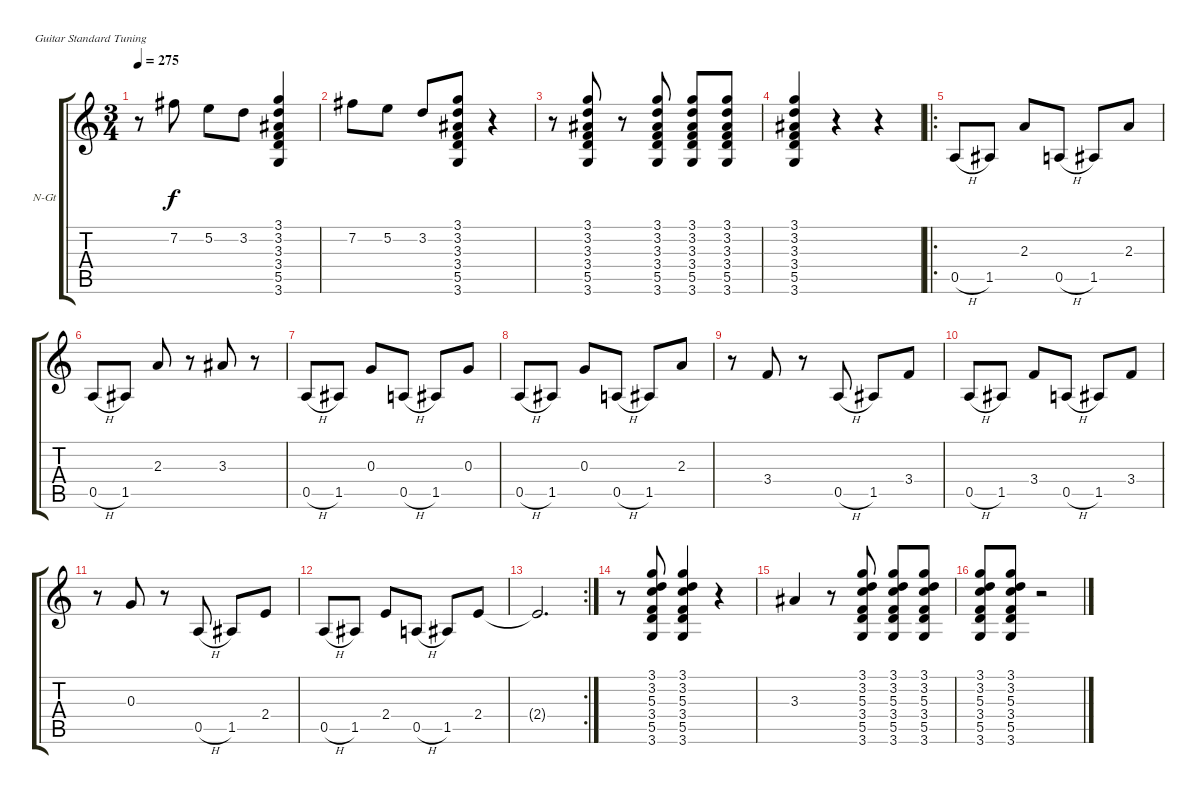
\bracketExtendMode groupsimilarinstruments
\firstSystemTrackNameOrientation horizontal
\otherSystemsTrackNameOrientation horizontal
\track ("" "N-Gt") {instrument acousticguitarnylon}
\staff {score tabs}
\tuning (E4 B3 G3 D3 A2 E2)
\ts (3 4)
\tempo 275
\clef g2
\ks c
r.8{dy f} 7.2.8 5.2.8 3.2.8 (3.1 3.2 3.3 3.4 5.5 3.6).4 |
7.2.8 5.2.8 3.2.8 (3.1 3.2 3.3 3.4 5.5 3.6).8 r.4 |
r.8 (3.1 3.2 3.3 3.4 5.5 3.6).8 r.8 (3.1 3.2 3.3 3.4 5.5 3.6).8 (3.1 3.2 3.3 3.4 5.5 3.6).8 (3.1 3.2 3.3 3.4 5.5 3.6).8 |
(3.1 3.2 3.3 3.4 5.5 3.6).4 r.4 r.4 |
\ro
0.5{h}.8 1.5.8 2.3.8 0.5{h}.8 1.5.8 2.3.8 |
0.5{h}.8 1.5.8 2.3.8 r.8 3.3.8 r.8 |
0.5{h}.8 1.5.8 0.3.8 0.5{h}.8 1.5.8 0.3.8 |
0.5{h}.8 1.5.8 0.3.8 0.5{h}.8 1.5.8 2.3.8 |
r.8 3.4.8 r.8 0.5{h}.8 1.5.8 3.4.8 |
0.5{h}.8 1.5.8 3.4.8 0.5{h}.8 1.5.8 3.4.8 |
r.8 0.3.8 r.8 0.5{h}.8 1.5.8 2.4.8 |
0.5{h}.8 1.5.8 2.4.8 0.5{h}.8 1.5.8 2.4.8 |
\rc 2
2.4{t}.2{d} |
r.8 (3.1 3.2 5.3 3.4 5.5 3.6).8 (3.1 3.2 5.3 3.4 5.5 3.6).4 r.4 |
3.3.4 r.8 (3.1 3.2 5.3 3.4 5.5 3.6).8 (3.1 3.2 5.3 3.4 5.5 3.6).8 (3.1 3.2 5.3 3.4 5.5 3.6).8 |
(3.1 3.2 5.3 3.4 5.5 3.6).8 (3.1 3.2 5.3 3.4 5.5 3.6).8 r.2
